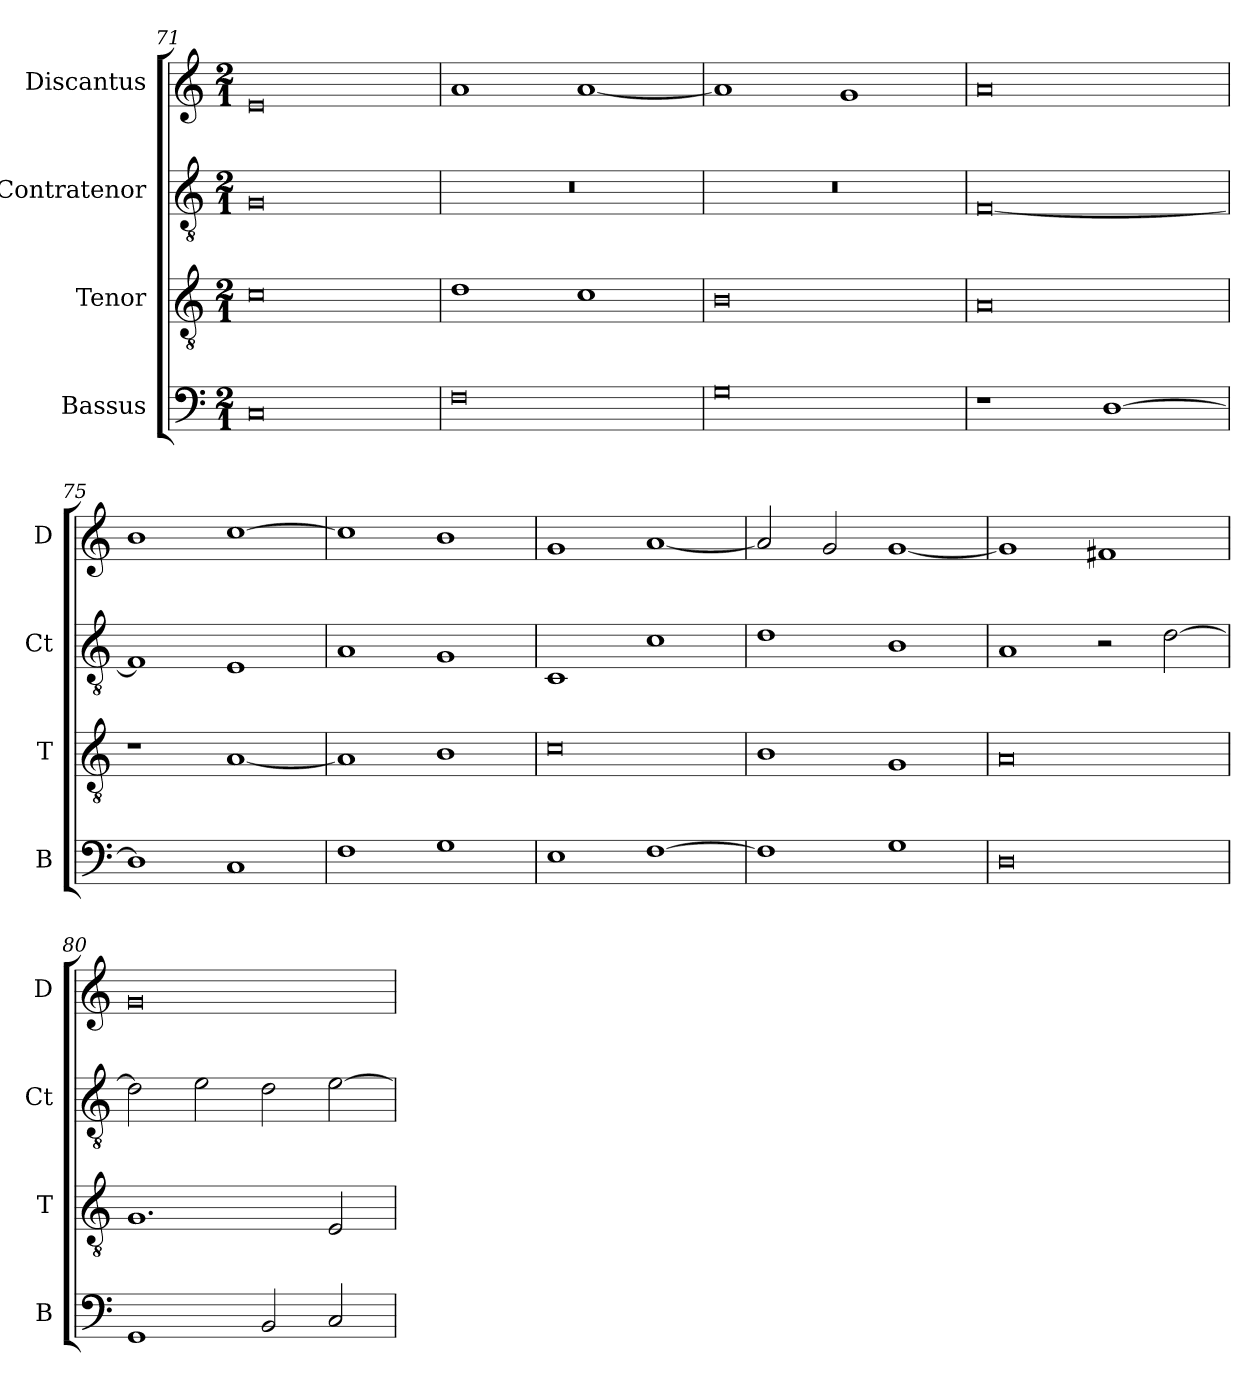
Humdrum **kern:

**kern	**kern	**kern	**kern
*part4	*part3	*part2	*part1
*staff4	*staff3	*staff2	*staff1
*I"Bassus	*I"Tenor	*I"Contratenor	*I"Discantus
*I'B	*I'T	*I'Ct	*I'D
*clefF4	*clefGv2	*clefGv2	*clefG2
*k[]	*k[]	*k[]	*k[]
*M2/1	*M2/1	*M2/1	*M2/1
=71	=71	=71	=71
0C	0c	0G	0e
=72	=72	=72	=72
0F	1d	0r	1a
.	1c	.	[1a
=73	=73	=73	=73
0G	0B	0r	1a]
.	.	.	1g
=74	=74	=74	=74
1r	0A	[0F	0a
[1D	.	.	.
=75	=75	=75	=75
1D]	1r	1F]	1b
1C	[1A	1E	[1cc
=76	=76	=76	=76
1F	1A]	1A	1cc]
1G	1B	1G	1b
=77	=77	=77	=77
1E	0c	1C	1g
[1F	.	1c	[1a
=78	=78	=78	=78
1F]	1B	1d	2a/]
.	.	.	2g/
1G	1G	1B	[1g
=79	=79	=79	=79
0D	0A	1A	1g]
.	.	2r	1f#X
.	.	[2d\	.
=80	=80	=80	=80
1GG	1.G	2d\]	0g
.	.	2e\	.
2BB/	.	2d\	.
2C/	2E/	[2e\	.
=	=	=	=
*-	*-	*-	*-
